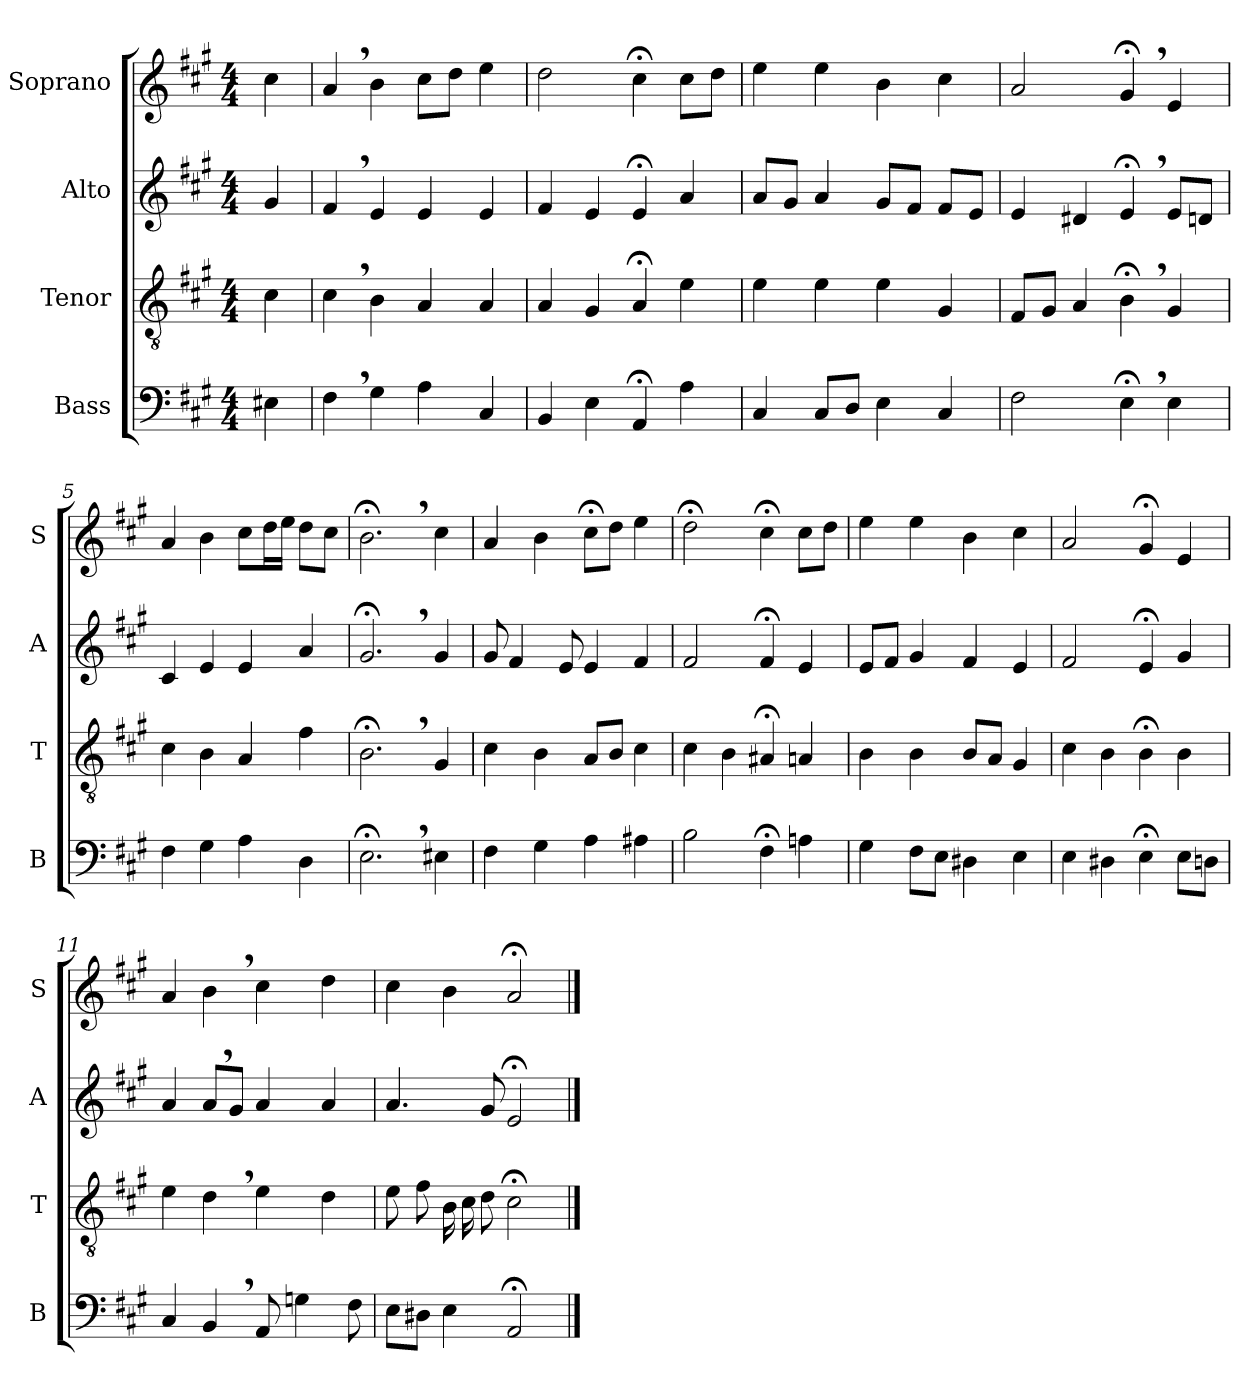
**kern	**kern	**kern	**kern
*part4	*part3	*part2	*part1
*staff4	*staff3	*staff2	*staff1
*I"Bass	*I"Tenor	*I"Alto	*I"Soprano
*I'B	*I'T	*I'A	*I'S
*clefF4	*clefGv2	*clefG2	*clefG2
*k[f#c#g#]	*k[f#c#g#]	*k[f#c#g#]	*k[f#c#g#]
*M4/4	*M4/4	*M4/4	*M4/4
=	=	=	=
4E#X\	4c#\	4g#/	4cc#\
=1	=1	=1	=1
4F#,\	4c#,\	4f#,/	4a,/
4G#\	4B\	4e/	4b\
4A\	4A/	4e/	8cc#\L
.	.	.	8dd\J
4C#/	4A/	4e/	4ee\
=2	=2	=2	=2
4BB/	4A/	4f#/	2dd\
4E\	4G#/	4e/	.
4AA;</	4A;</	4e;</	4cc#;<\
4A\	4e\	4a/	8cc#\L
.	.	.	8dd\J
=3	=3	=3	=3
4C#/	4e\	8a/L	4ee:\
.	.	8g#/J	.
8C#/L	4e\	4a/	4ee\
8D/J	.	.	.
4E\	4e\	8g#/L	4b\
.	.	8f#/J	.
4C#/	4G#/	8f#/L	4cc#\
.	.	8e/J	.
=4	=4	=4	=4
2F#\	8F#/L	4e/	2a/
.	8G#/J	.	.
.	4A/	4d#X/	.
4E;<,\	4B;<,\	4e;<,/	4g#;<,/
4E\	4G#/	8e/L	4e/
.	.	8dn/J	.
=5	=5	=5	=5
4F#\	4c#\	4c#/	4a/
4G#\	4B\	4e/	4b\
4A\	4A/	4e/	8cc#\L
.	.	.	16dd\L
.	.	.	16ee\JJ
4D\	4f#\	4a/	8dd\L
.	.	.	8cc#\J
=6	=6	=6	=6
2.E;<,\	2.B;<,\	2.g#;<,/	2.b;<,\
4E#X\	4G#/	4g#/	4cc#\
=7	=7	=7	=7
4F#\	4c#\	8g#/	4a/
.	.	4f#/	.
4G#\	4B\	.	4b\
.	.	8e/	.
4A\	8A/L	4e/	8cc#;<\L
.	8B/J	.	8dd\J
4A#X\	4c#\	4f#/	4ee\
=8	=8	=8	=8
2B\	4c#\	2f#/	2dd;<\
.	4B\	.	.
4F#;<\	4A#X;</	4f#;</	4cc#;<\
4An\	4An/	4e/	8cc#\L
.	.	.	8dd\J
=9	=9	=9	=9
4G#\	4B\	8e/L	4ee\
.	.	8f#/J	.
8F#\L	4B\	4g#/	4ee\
8E\J	.	.	.
4D#X\	8B/L	4f#/	4b\
.	8A/J	.	.
4E\	4G#/	4e/	4cc#\
=10	=10	=10	=10
4E\	4c#\	2f#/	2a/
4D#X\	4B\	.	.
4E;<\	4B;<\	4e;</	4g#;</
8E\L	4B\	4g#/	4e/
8Dn\J	.	.	.
=11	=11	=11	=11
4C#/	4e\	4a/	4a:/
4BB,/	4d,\	8a,/L	4b,\
.	.	8g#/J	.
8AA/	4e\	4a/	4cc#\
4Gn\	.	.	.
.	4d\	4a/	4dd\
8F#\	.	.	.
=12	=12	=12	=12
8E\L	8e\	4.a/	4cc#\
8D#X\J	8f#\	.	.
4E\	16B\	.	4b\
.	16c#\	.	.
.	8d\	8g#/	.
2AA;</	2c#;<\	2e;</	2a;<:/
==	==	==	==
*-	*-	*-	*-
